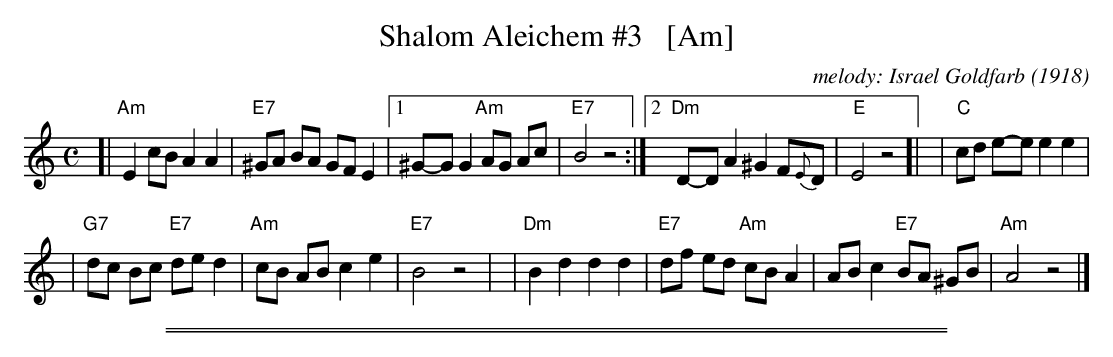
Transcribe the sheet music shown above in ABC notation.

X:1
T: Shalom Aleichem #3   [Am]
C: melody: Israel Goldfarb (1918)
M: C
L: 1/8
K: Am
[| "Am"E2 cB A2 A2 | "E7"^GA BA GF E2 |\
[1 ^G-G G2 "Am"AG Ac | "E7"B4 z4 :|\
[2 "Dm"D-D A2 ^G2 F{E}D | "E"E4 z4 [|\
| "C"cd e-e e2 e2 |
| "G7"dc Bc "E7"de d2 \
| "Am"cB AB c2 e2 | "E7"B4 z4 |\
| "Dm"B2 d2 d2 d2 | "E7"df ed "Am"cB A2 \
| AB c2 "E7"BA ^GB | "Am"A4 z4 |]
